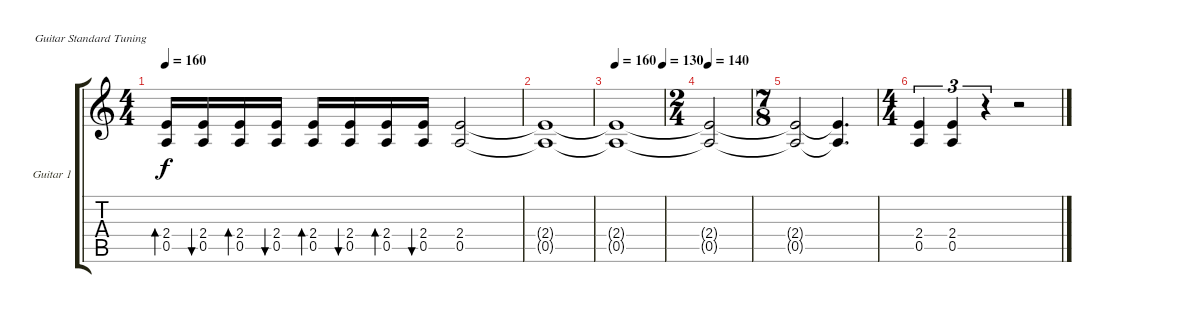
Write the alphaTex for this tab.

\bracketExtendMode groupsimilarinstruments
\firstSystemTrackNameOrientation horizontal
\otherSystemsTrackNameOrientation horizontal
\track ("Guitar 1" "Guitar 1") {instrument overdrivenguitar}
\staff {score tabs}
\tuning (E4 B3 G3 D3 A2 E2)
\ts (4 4)
\tempo 160
\clef g2
\ks c
(2.4 0.5).16{bd 60 dy f} (2.4 0.5).16{bu 60} (2.4 0.5).16{bd 60} (2.4 0.5).16{bu 60} (2.4 0.5).16{bd 60} (2.4 0.5).16{bu 60} (2.4 0.5).16{bd 60} (2.4 0.5).16{bu 60} (2.4 0.5).2 |
(2.4{t} 0.5{t}).1 |
\tempo 160
\tempo (130 0.983957)
(2.4{t} 0.5{t}).1 |
\ts (2 4)
\tempo 140
(2.4{t} 0.5{t}).2 |
\ts (7 8)
(2.4{t} 0.5{t}).2 (2.4{t} 0.5{t}).4{d} |
\ts (4 4)
(2.4 0.5).4{tu (3 2)} (2.4 0.5).4{tu (3 2)} r.4{tu (3 2)} r.2
